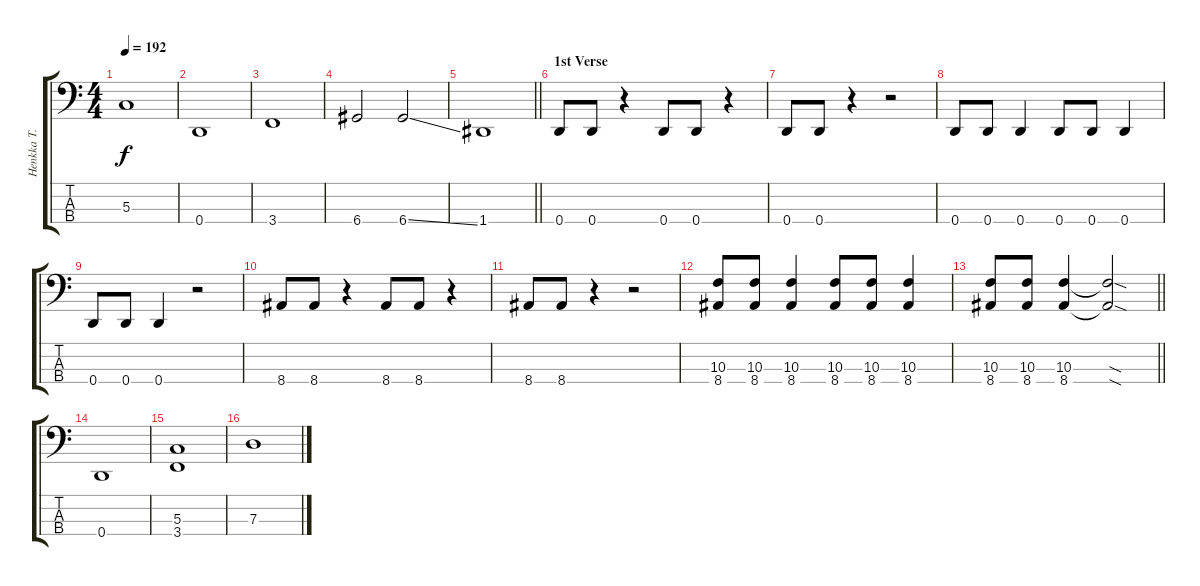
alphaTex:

\track ("Henkka T. Blacksmith" "Henkka T. ") {instrument electricbasspick}
\staff {score tabs}
\tuning (F2 C2 G1 D1) {hide}
\ts (4 4)
\tempo 192
\clef f4
\ks c
5.3.1{dy f} |
0.4.1 |
3.4.1 |
6.4.2 6.4{ss}.2 |
\barLineRight lightlight
1.4.1 |
\section ("" "1st Verse")
0.4.8 0.4.8 r.4 0.4.8 0.4.8 r.4 |
0.4.8 0.4.8 r.4 r.2 |
0.4.8 0.4.8 0.4.4 0.4.8 0.4.8 0.4.4 |
0.4.8 0.4.8 0.4.4 r.2 |
8.4.8 8.4.8 r.4 8.4.8 8.4.8 r.4 |
8.4.8 8.4.8 r.4 r.2 |
(10.3 8.4).8 (10.3 8.4).8 (10.3 8.4).4 (10.3 8.4).8 (10.3 8.4).8 (10.3 8.4).4 |
\barLineRight lightlight
(10.3 8.4).8 (10.3 8.4).8 (10.3 8.4).4 (10.3{sod t} 8.4{sod t}).2 |
0.4.1 |
(5.3 3.4).1 |
7.3.1
